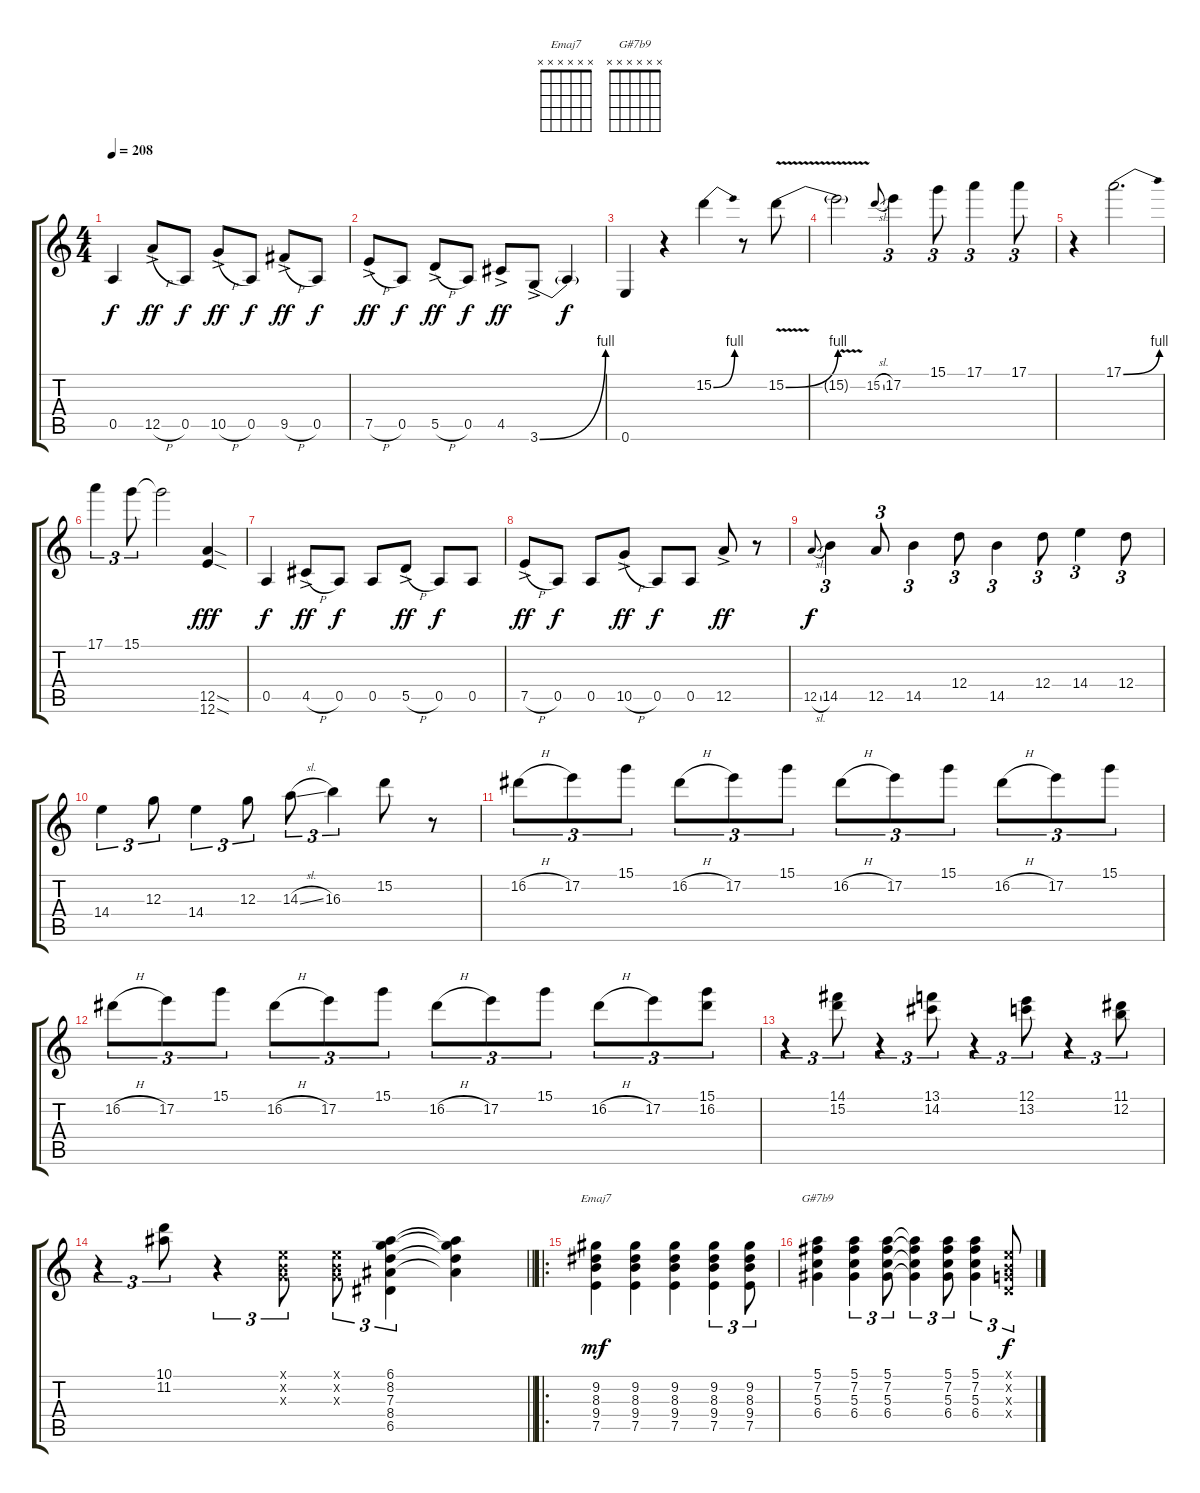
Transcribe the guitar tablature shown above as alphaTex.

\track "" {instrument acousticguitarsteel}
\staff {score tabs}
\tuning (E4 B3 G3 D3 A2 E2) {hide}
\chord ("Emaj7" x x x x x x)
\chord ("G#7b9" x x x x x x)
\ts (4 4)
\tempo 208
\clef g2
\ks c
0.5.4{dy f} 12.5{h ac}.8{dy ff} 0.5.8{dy f} 10.5{h ac}.8{dy ff} 0.5.8{dy f} 9.5{h ac}.8{dy ff} 0.5.8{dy f} |
7.5{h ac}.8{dy ff} 0.5.8{dy f} 5.5{h ac}.8{dy ff} 0.5.8{dy f} 4.5{ac}.8{dy ff} 3.6{be (bend 0 0 60 4) ac}.8 3.6{t}.4{dy f} |
0.6.4 r.4 15.2{be (bend 0 0 60 4)}.4 r.8 15.2{be (bend 0 0 60 4) v}.8 |
15.2{v t}.2 15.2{sl}.8{gr onbeat} 17.2.4{tu (3 2)} 15.1.8{tu (3 2)} 17.1.4{tu (3 2)} 17.1.8{tu (3 2)} |
r.4 17.1{be (bend 0 0 60 4)}.2{d} |
17.1.4{tu (3 2)} 15.1.8{tu (3 2)} 15.1{t}.2 (12.5{sod} 12.6{sod}).4{dy fff} |
0.5.4{dy f} 4.5{h ac}.8{dy ff} 0.5.8{dy f} 0.5.8 5.5{h ac}.8{dy ff} 0.5.8{dy f} 0.5.8 |
7.5{h ac}.8{dy ff} 0.5.8{dy f} 0.5.8 10.5{h ac}.8{dy ff} 0.5.8{dy f} 0.5.8 12.5{ac}.8{dy ff} r.8 |
12.5{sl}.8{gr onbeat dy f} 14.5.4{tu (3 2)} 12.5.8{tu (3 2)} 14.5.4{tu (3 2)} 12.4.8{tu (3 2)} 14.5.4{tu (3 2)} 12.4.8{tu (3 2)} 14.4.4{tu (3 2)} 12.4.8{tu (3 2)} |
14.4.4{tu (3 2)} 12.3.8{tu (3 2)} 14.4.4{tu (3 2)} 12.3.8{tu (3 2)} 14.3{sl}.8{tu (3 2)} 16.3.4{tu (3 2)} 15.2.8 r.8 |
16.2{h}.8{tu (3 2)} 17.2.8{tu (3 2)} 15.1.8{tu (3 2)} 16.2{h}.8{tu (3 2)} 17.2.8{tu (3 2)} 15.1.8{tu (3 2)} 16.2{h}.8{tu (3 2)} 17.2.8{tu (3 2)} 15.1.8{tu (3 2)} 16.2{h}.8{tu (3 2)} 17.2.8{tu (3 2)} 15.1.8{tu (3 2)} |
16.2{h}.8{tu (3 2)} 17.2.8{tu (3 2)} 15.1.8{tu (3 2)} 16.2{h}.8{tu (3 2)} 17.2.8{tu (3 2)} 15.1.8{tu (3 2)} 16.2{h}.8{tu (3 2)} 17.2.8{tu (3 2)} 15.1.8{tu (3 2)} 16.2{h}.8{tu (3 2)} 17.2.8{tu (3 2)} (15.1 16.2).8{tu (3 2)} |
r.4{tu (3 2)} (14.1 15.2).8{tu (3 2)} r.4{tu (3 2)} (13.1 14.2).8{tu (3 2)} r.4{tu (3 2)} (12.1 13.2).8{tu (3 2)} r.4{tu (3 2)} (11.1 12.2).8{tu (3 2)} |
\barLineRight lightlight
r.4{tu (3 2)} (10.1 11.2).8{tu (3 2)} r.4{tu (3 2)} (0.1{x} 0.2{x} 0.3{x}).8{tu (3 2)} (0.1{x} 0.2{x} 0.3{x}).8{tu (3 2)} (6.1 8.2 7.3 8.4 6.5).4{tu (3 2)} (6.1{t} 8.2{t} 7.3{t} 8.4{t}).4 |
\ro
(9.2 8.3 9.4 7.5).4{ch "Emaj7" dy mf} (9.2 8.3 9.4 7.5).4 (9.2 8.3 9.4 7.5).4 (9.2 8.3 9.4 7.5).4{tu (3 2)} (9.2 8.3 9.4 7.5).8{tu (3 2)} |
(5.1 7.2 5.3 6.4).4{ch "G#7b9"} (5.1 7.2 5.3 6.4).4{tu (3 2)} (5.1 7.2 5.3 6.4).8{tu (3 2)} (5.1{t} 7.2{t} 5.3{t} 6.4{t}).4{tu (3 2)} (5.1 7.2 5.3 6.4).8{tu (3 2)} (5.1 7.2 5.3 6.4).4{tu (3 2)} (0.1{x} 0.2{x} 0.3{x} 0.4{x}).8{tu (3 2) dy f}
